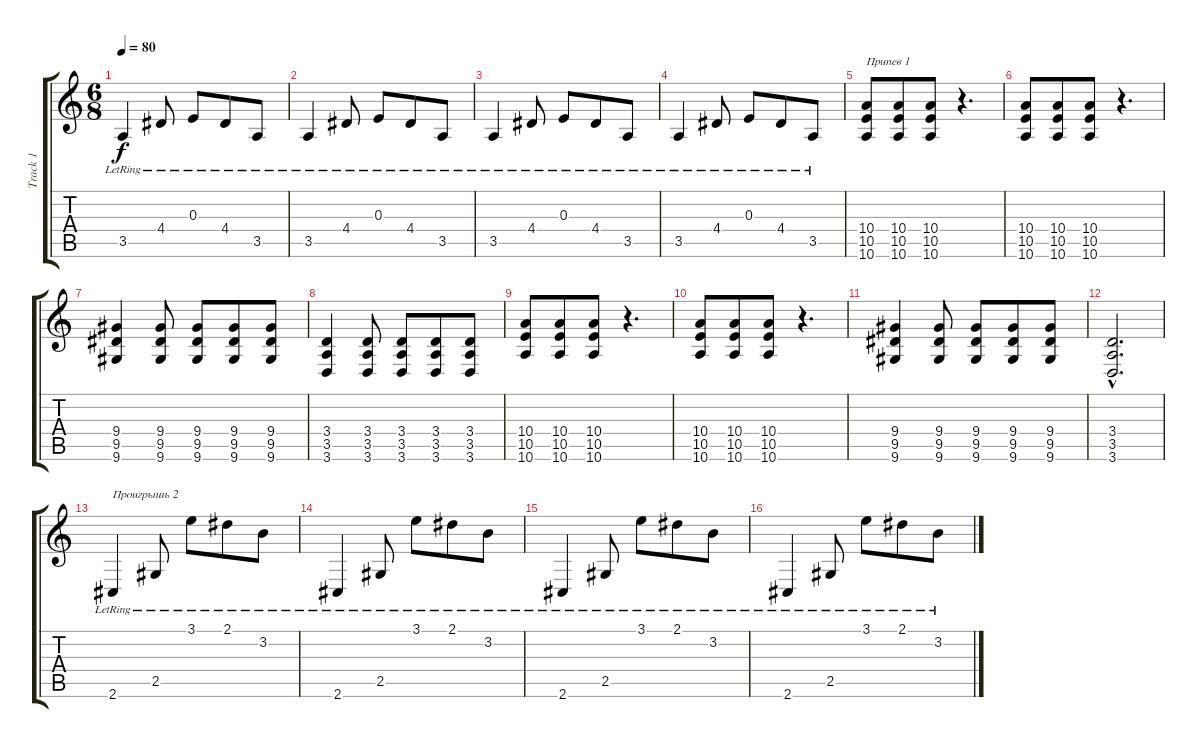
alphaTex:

\track ("Track 1" "Track 1") {instrument acousticguitarsteel}
\staff {score tabs}
\tuning (Db4 Ab3 E3 B2 Gb2 B1) {hide}
\ts (6 8)
\tempo 80
\clef g2
\ks c
3.5{lr}.4{dy f} 4.4{lr}.8 0.3{lr}.8 4.4{lr}.8 3.5{lr}.8 |
3.5{lr}.4 4.4{lr}.8 0.3{lr}.8 4.4{lr}.8 3.5{lr}.8 |
3.5{lr}.4 4.4{lr}.8 0.3{lr}.8 4.4{lr}.8 3.5{lr}.8 |
3.5{lr}.4 4.4{lr}.8 0.3{lr}.8 4.4{lr}.8 3.5{lr}.8 |
(10.4 10.5 10.6).8{txt "Припев 1"} (10.4 10.5 10.6).8 (10.4 10.5 10.6).8 r.4{d} |
(10.4 10.5 10.6).8 (10.4 10.5 10.6).8 (10.4 10.5 10.6).8 r.4{d} |
(9.4 9.5 9.6).4 (9.4 9.5 9.6).8 (9.4 9.5 9.6).8 (9.4 9.5 9.6).8 (9.4 9.5 9.6).8 |
(3.4 3.5 3.6).4 (3.4 3.5 3.6).8 (3.4 3.5 3.6).8 (3.4 3.5 3.6).8 (3.4 3.5 3.6).8 |
(10.4 10.5 10.6).8 (10.4 10.5 10.6).8 (10.4 10.5 10.6).8 r.4{d} |
(10.4 10.5 10.6).8 (10.4 10.5 10.6).8 (10.4 10.5 10.6).8 r.4{d} |
(9.4 9.5 9.6).4 (9.4 9.5 9.6).8 (9.4 9.5 9.6).8 (9.4 9.5 9.6).8 (9.4 9.5 9.6).8 |
(3.4{hac} 3.5{hac} 3.6{hac}).2{d} |
2.6{lr}.4{txt "Проигрышь 2"} 2.5{lr}.8 3.1{lr}.8 2.1{lr}.8 3.2{lr}.8 |
2.6{lr}.4 2.5{lr}.8 3.1{lr}.8 2.1{lr}.8 3.2{lr}.8 |
2.6{lr}.4 2.5{lr}.8 3.1{lr}.8 2.1{lr}.8 3.2{lr}.8 |
2.6{lr}.4 2.5{lr}.8 3.1{lr}.8 2.1{lr}.8 3.2{lr}.8
